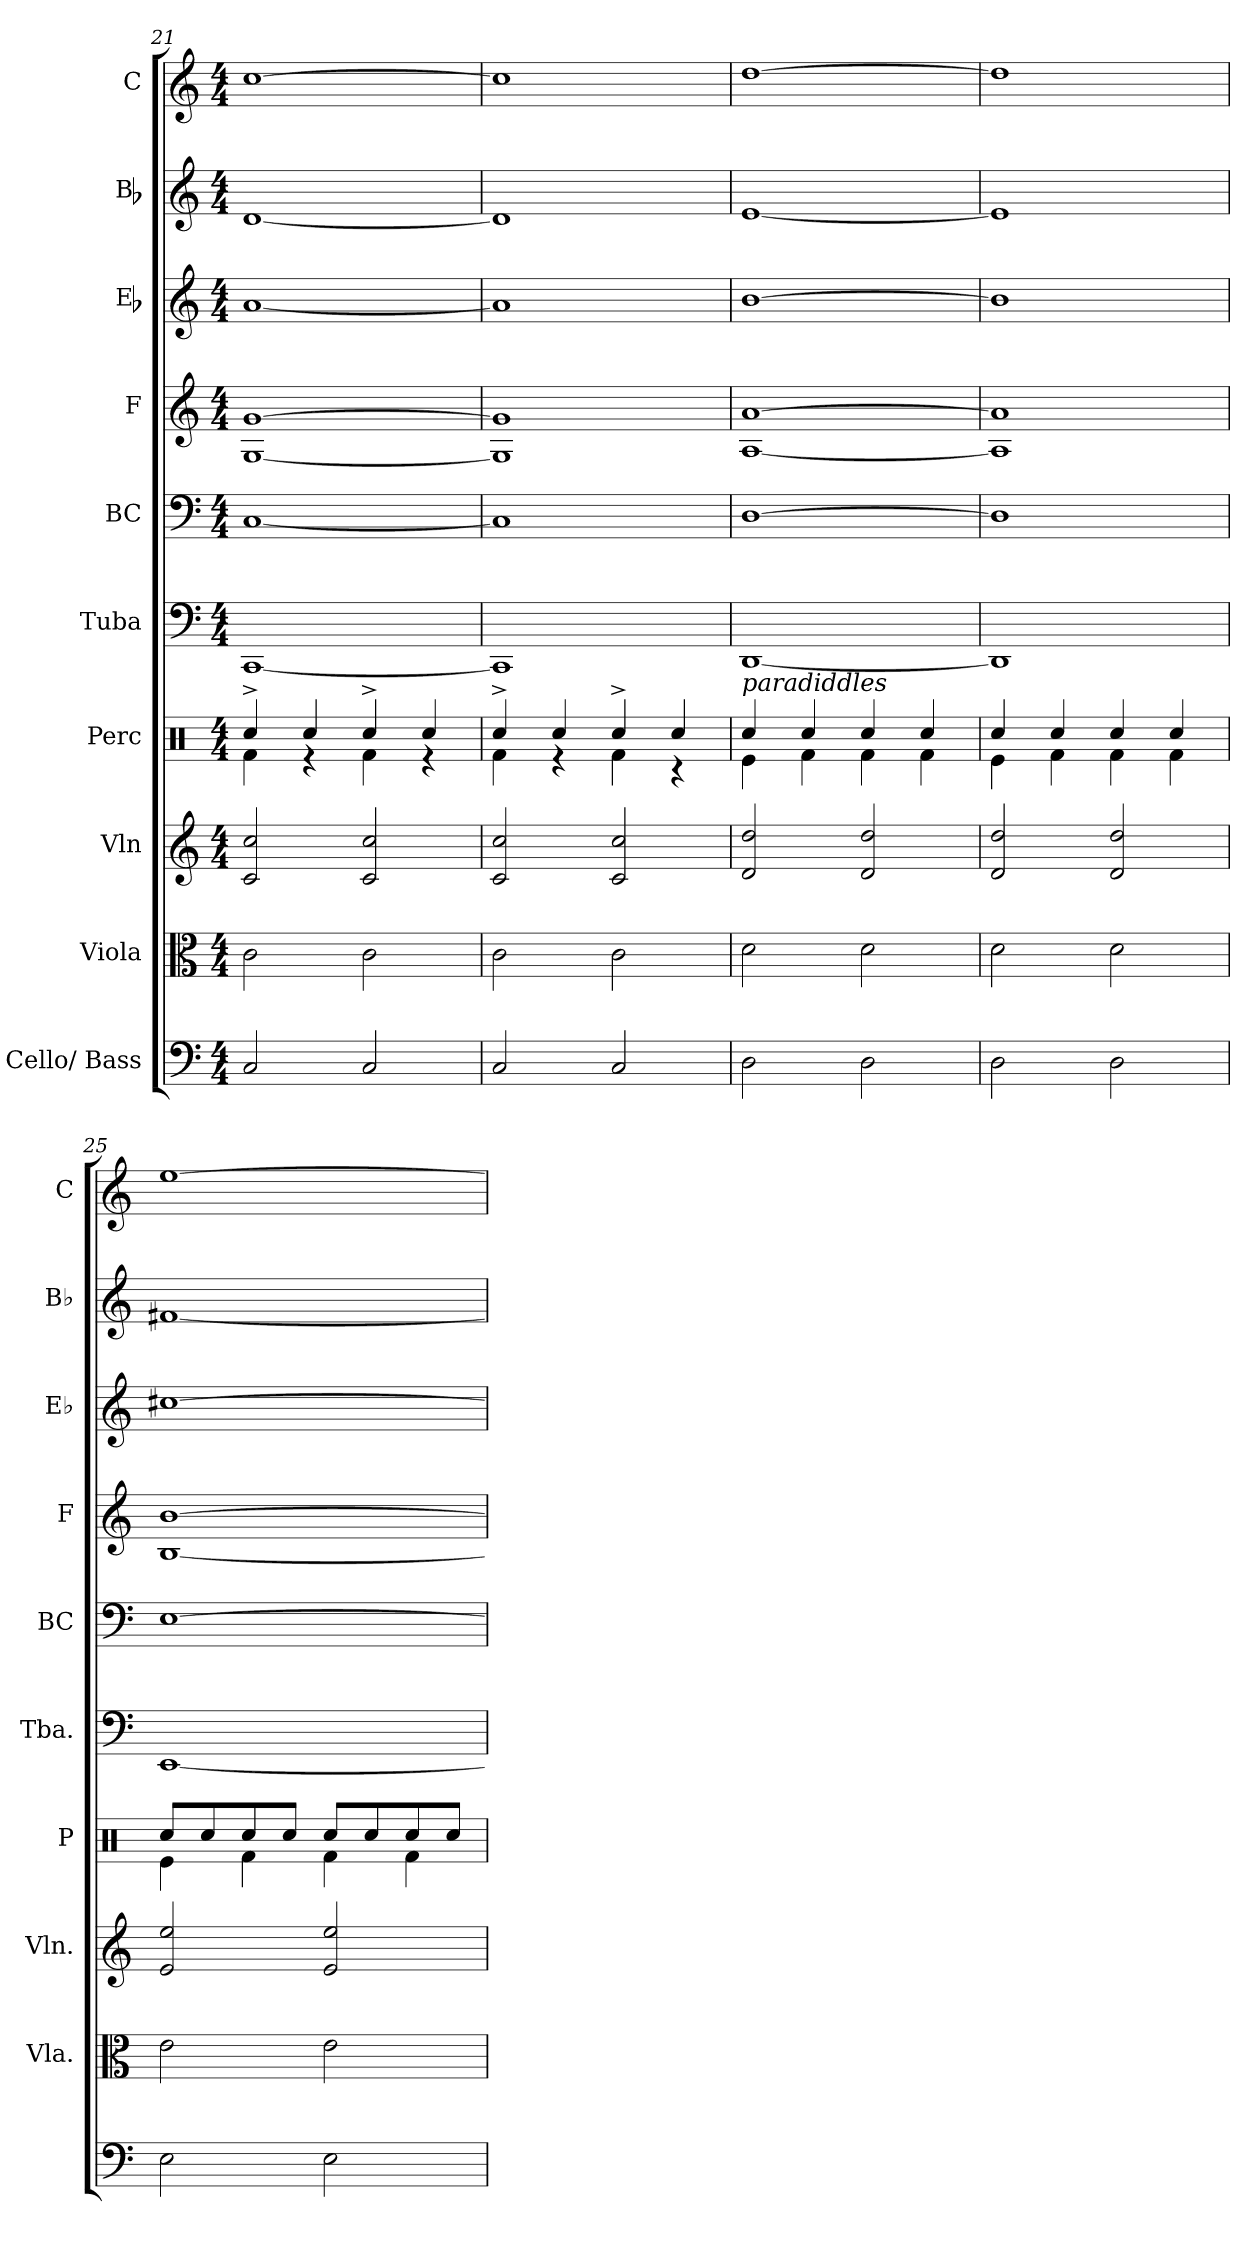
**kern	**kern	**kern	**kern	**kern	**kern	**kern	**kern	**kern	**kern
*part10	*part9	*part8	*part7	*part6	*part5	*part4	*part3	*part2	*part1
*staff10	*staff9	*staff8	*staff7	*staff6	*staff5	*staff4	*staff3	*staff2	*staff1
*I"Cello/ Bass	*I"Viola	*I"Vln	*I"Perc	*I"Tuba	*I"BC	*I"F	*I"Eb	*I"Bb	*I"C
*	*I'Vla.	*I'Vln.	*I'P	*I'Tba.	*I'BC	*I'F	*I'Eb	*I'Bb	*I'C
*clefF4	*clefC3	*clefG2	*clefX	*clefF4	*clefF4	*clefG2	*clefG2	*clefG2	*clefG2
*	*	*	*	*	*	*ITrd4c7	*ITrd5c9	*ITrd1c2	*
*k[]	*k[]	*k[]	*k[]	*k[]	*k[]	*k[b-]	*k[b-e-a-]	*k[b-e-]	*k[]
*M4/4	*M4/4	*M4/4	*M4/4	*M4/4	*M4/4	*M4/4	*M4/4	*M4/4	*M4/4
=21	=21	=21	=21	=21	=21	=21	=21	=21	=21
*	*	*	*^	*	*	*	*	*	*
2Ci/	2ci\	2ci/ 2cci	4Rcc^i/	4Rfi\	[<1CCi	[<1Ci	[<1Ci [>1ci	[<1ci	[<1ci	[>1cci
.	.	.	4Rcci/	4r	.	.	.	.	.	.
2Ci/	2ci\	2ci/ 2cci	4Rcc^i/	4Rfi\	.	.	.	.	.	.
.	.	.	4Rcci/	4r	.	.	.	.	.	.
=22	=22	=22	=22	=22	=22	=22	=22	=22	=22	=22
2Ci/	2ci\	2ci/ 2cci	4Rcc^i/	4Rfi\	1CCi]	1Ci]	1Ci] 1ci]	1ci]	1ci]	1cci]
.	.	.	4Rcci/	4r	.	.	.	.	.	.
2Ci/	2ci\	2ci/ 2cci	4Rcc^i/	4Rfi\	.	.	.	.	.	.
.	.	.	4Rcci/	4r	.	.	.	.	.	.
=23	=23	=23	=23	=23	=23	=23	=23	=23	=23	=23
!	!	!	!LO:TX:a:i:t=paradiddles	!	!	!	!	!	!	!
2Di\	2di\	2di/ 2ddi	4Rcci/	4Rei\	[<1DDi	[>1Di	[<1Di [>1di	[>1di	[<1di	[>1ddi
.	.	.	4Rcci/	4Rfi\	.	.	.	.	.	.
2Di\	2di\	2di/ 2ddi	4Rcci/	4Rfi\	.	.	.	.	.	.
.	.	.	4Rcci/	4Rfi\	.	.	.	.	.	.
!!LO:PB:g=z
=24	=24	=24	=24	=24	=24	=24	=24	=24	=24	=24
2Di\	2di\	2di/ 2ddi	4Rcci/	4Rei\	1DDi]	1Di]	1Di] 1di]	1di]	1di]	1ddi]
.	.	.	4Rcci/	4Rfi\	.	.	.	.	.	.
2Di\	2di\	2di/ 2ddi	4Rcci/	4Rfi\	.	.	.	.	.	.
.	.	.	4Rcci/	4Rfi\	.	.	.	.	.	.
=25	=25	=25	=25	=25	=25	=25	=25	=25	=25	=25
2Ei\	2ei\	2ei/ 2eei	8Rcci/L	4Rei\	[<1EEi	[>1Ei	[<1Ei [>1ei	[>1eni	[<1eni	[>1eei
.	.	.	8Rcci/	.	.	.	.	.	.	.
.	.	.	8Rcci/	4Rfi\	.	.	.	.	.	.
.	.	.	8Rcci/J	.	.	.	.	.	.	.
2Ei\	2ei\	2ei/ 2eei	8Rcci/L	4Rfi\	.	.	.	.	.	.
.	.	.	8Rcci/	.	.	.	.	.	.	.
.	.	.	8Rcci/	4Rfi\	.	.	.	.	.	.
.	.	.	8Rcci/J	.	.	.	.	.	.	.
*	*	*	*v	*v	*	*	*	*	*	*
=	=	=	=	=	=	=	=	=	=
*-	*-	*-	*-	*-	*-	*-	*-	*-	*-
